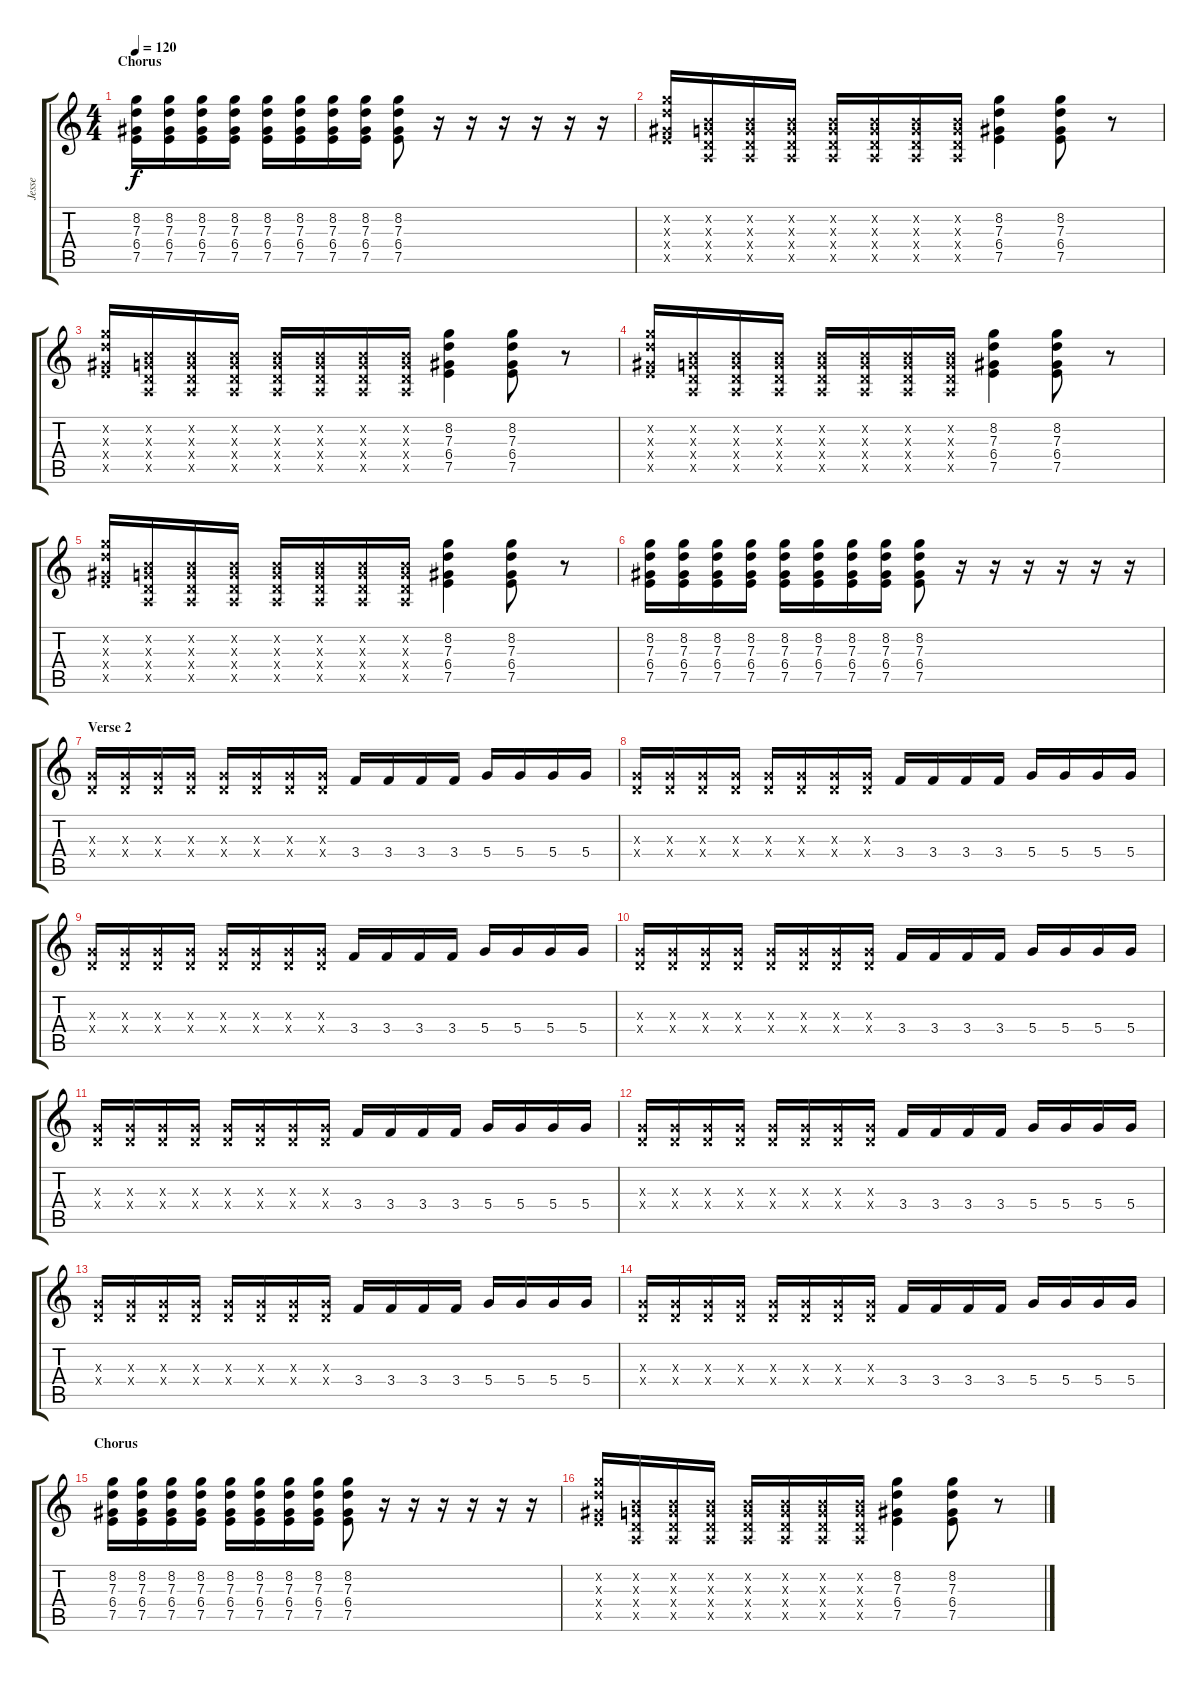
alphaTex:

\track ("Jesse" "Jesse") {instrument distortionguitar}
\staff {score tabs}
\tuning (E4 B3 G3 D3 A2 E2) {hide}
\ts (4 4)
\section ("" "Chorus")
\tempo 120
\clef g2
\ks c
(8.2 7.3 6.4 7.5).16{dy f} (8.2 7.3 6.4 7.5).16 (8.2 7.3 6.4 7.5).16 (8.2 7.3 6.4 7.5).16 (8.2 7.3 6.4 7.5).16 (8.2 7.3 6.4 7.5).16 (8.2 7.3 6.4 7.5).16 (8.2 7.3 6.4 7.5).16 (8.2 7.3 6.4 7.5).8 r.16 r.16 r.16 r.16 r.16 r.16 |
(8.2{x} 7.3{x} 6.4{x} 7.5{x}).16 (0.2{x} 0.3{x} 0.4{x} 0.5{x}).16 (0.2{x} 0.3{x} 0.4{x} 0.5{x}).16 (0.2{x} 0.3{x} 0.4{x} 0.5{x}).16 (0.2{x} 0.3{x} 0.4{x} 0.5{x}).16 (0.2{x} 0.3{x} 0.4{x} 0.5{x}).16 (0.2{x} 0.3{x} 0.4{x} 0.5{x}).16 (0.2{x} 0.3{x} 0.4{x} 0.5{x}).16 (8.2 7.3 6.4 7.5).4 (8.2 7.3 6.4 7.5).8 r.8 |
(8.2{x} 7.3{x} 6.4{x} 7.5{x}).16 (0.2{x} 0.3{x} 0.4{x} 0.5{x}).16 (0.2{x} 0.3{x} 0.4{x} 0.5{x}).16 (0.2{x} 0.3{x} 0.4{x} 0.5{x}).16 (0.2{x} 0.3{x} 0.4{x} 0.5{x}).16 (0.2{x} 0.3{x} 0.4{x} 0.5{x}).16 (0.2{x} 0.3{x} 0.4{x} 0.5{x}).16 (0.2{x} 0.3{x} 0.4{x} 0.5{x}).16 (8.2 7.3 6.4 7.5).4 (8.2 7.3 6.4 7.5).8 r.8 |
(8.2{x} 7.3{x} 6.4{x} 7.5{x}).16 (0.2{x} 0.3{x} 0.4{x} 0.5{x}).16 (0.2{x} 0.3{x} 0.4{x} 0.5{x}).16 (0.2{x} 0.3{x} 0.4{x} 0.5{x}).16 (0.2{x} 0.3{x} 0.4{x} 0.5{x}).16 (0.2{x} 0.3{x} 0.4{x} 0.5{x}).16 (0.2{x} 0.3{x} 0.4{x} 0.5{x}).16 (0.2{x} 0.3{x} 0.4{x} 0.5{x}).16 (8.2 7.3 6.4 7.5).4 (8.2 7.3 6.4 7.5).8 r.8 |
(8.2{x} 7.3{x} 6.4{x} 7.5{x}).16 (0.2{x} 0.3{x} 0.4{x} 0.5{x}).16 (0.2{x} 0.3{x} 0.4{x} 0.5{x}).16 (0.2{x} 0.3{x} 0.4{x} 0.5{x}).16 (0.2{x} 0.3{x} 0.4{x} 0.5{x}).16 (0.2{x} 0.3{x} 0.4{x} 0.5{x}).16 (0.2{x} 0.3{x} 0.4{x} 0.5{x}).16 (0.2{x} 0.3{x} 0.4{x} 0.5{x}).16 (8.2 7.3 6.4 7.5).4 (8.2 7.3 6.4 7.5).8 r.8 |
(8.2 7.3 6.4 7.5).16 (8.2 7.3 6.4 7.5).16 (8.2 7.3 6.4 7.5).16 (8.2 7.3 6.4 7.5).16 (8.2 7.3 6.4 7.5).16 (8.2 7.3 6.4 7.5).16 (8.2 7.3 6.4 7.5).16 (8.2 7.3 6.4 7.5).16 (8.2 7.3 6.4 7.5).8 r.16 r.16 r.16 r.16 r.16 r.16 |
\section ("" "Verse 2")
(0.3{x} 0.4{x}).16 (0.3{x} 0.4{x}).16 (0.3{x} 0.4{x}).16 (0.3{x} 0.4{x}).16 (0.3{x} 0.4{x}).16 (0.3{x} 0.4{x}).16 (0.3{x} 0.4{x}).16 (0.3{x} 0.4{x}).16 3.4.16 3.4.16 3.4.16 3.4.16 5.4.16 5.4.16 5.4.16 5.4.16 |
(0.3{x} 0.4{x}).16 (0.3{x} 0.4{x}).16 (0.3{x} 0.4{x}).16 (0.3{x} 0.4{x}).16 (0.3{x} 0.4{x}).16 (0.3{x} 0.4{x}).16 (0.3{x} 0.4{x}).16 (0.3{x} 0.4{x}).16 3.4.16 3.4.16 3.4.16 3.4.16 5.4.16 5.4.16 5.4.16 5.4.16 |
(0.3{x} 0.4{x}).16 (0.3{x} 0.4{x}).16 (0.3{x} 0.4{x}).16 (0.3{x} 0.4{x}).16 (0.3{x} 0.4{x}).16 (0.3{x} 0.4{x}).16 (0.3{x} 0.4{x}).16 (0.3{x} 0.4{x}).16 3.4.16 3.4.16 3.4.16 3.4.16 5.4.16 5.4.16 5.4.16 5.4.16 |
(0.3{x} 0.4{x}).16 (0.3{x} 0.4{x}).16 (0.3{x} 0.4{x}).16 (0.3{x} 0.4{x}).16 (0.3{x} 0.4{x}).16 (0.3{x} 0.4{x}).16 (0.3{x} 0.4{x}).16 (0.3{x} 0.4{x}).16 3.4.16 3.4.16 3.4.16 3.4.16 5.4.16 5.4.16 5.4.16 5.4.16 |
(0.3{x} 0.4{x}).16 (0.3{x} 0.4{x}).16 (0.3{x} 0.4{x}).16 (0.3{x} 0.4{x}).16 (0.3{x} 0.4{x}).16 (0.3{x} 0.4{x}).16 (0.3{x} 0.4{x}).16 (0.3{x} 0.4{x}).16 3.4.16 3.4.16 3.4.16 3.4.16 5.4.16 5.4.16 5.4.16 5.4.16 |
(0.3{x} 0.4{x}).16 (0.3{x} 0.4{x}).16 (0.3{x} 0.4{x}).16 (0.3{x} 0.4{x}).16 (0.3{x} 0.4{x}).16 (0.3{x} 0.4{x}).16 (0.3{x} 0.4{x}).16 (0.3{x} 0.4{x}).16 3.4.16 3.4.16 3.4.16 3.4.16 5.4.16 5.4.16 5.4.16 5.4.16 |
(0.3{x} 0.4{x}).16 (0.3{x} 0.4{x}).16 (0.3{x} 0.4{x}).16 (0.3{x} 0.4{x}).16 (0.3{x} 0.4{x}).16 (0.3{x} 0.4{x}).16 (0.3{x} 0.4{x}).16 (0.3{x} 0.4{x}).16 3.4.16 3.4.16 3.4.16 3.4.16 5.4.16 5.4.16 5.4.16 5.4.16 |
(0.3{x} 0.4{x}).16 (0.3{x} 0.4{x}).16 (0.3{x} 0.4{x}).16 (0.3{x} 0.4{x}).16 (0.3{x} 0.4{x}).16 (0.3{x} 0.4{x}).16 (0.3{x} 0.4{x}).16 (0.3{x} 0.4{x}).16 3.4.16 3.4.16 3.4.16 3.4.16 5.4.16 5.4.16 5.4.16 5.4.16 |
\section ("" "Chorus")
(8.2 7.3 6.4 7.5).16 (8.2 7.3 6.4 7.5).16 (8.2 7.3 6.4 7.5).16 (8.2 7.3 6.4 7.5).16 (8.2 7.3 6.4 7.5).16 (8.2 7.3 6.4 7.5).16 (8.2 7.3 6.4 7.5).16 (8.2 7.3 6.4 7.5).16 (8.2 7.3 6.4 7.5).8 r.16 r.16 r.16 r.16 r.16 r.16 |
(8.2{x} 7.3{x} 6.4{x} 7.5{x}).16 (0.2{x} 0.3{x} 0.4{x} 0.5{x}).16 (0.2{x} 0.3{x} 0.4{x} 0.5{x}).16 (0.2{x} 0.3{x} 0.4{x} 0.5{x}).16 (0.2{x} 0.3{x} 0.4{x} 0.5{x}).16 (0.2{x} 0.3{x} 0.4{x} 0.5{x}).16 (0.2{x} 0.3{x} 0.4{x} 0.5{x}).16 (0.2{x} 0.3{x} 0.4{x} 0.5{x}).16 (8.2 7.3 6.4 7.5).4 (8.2 7.3 6.4 7.5).8 r.8
